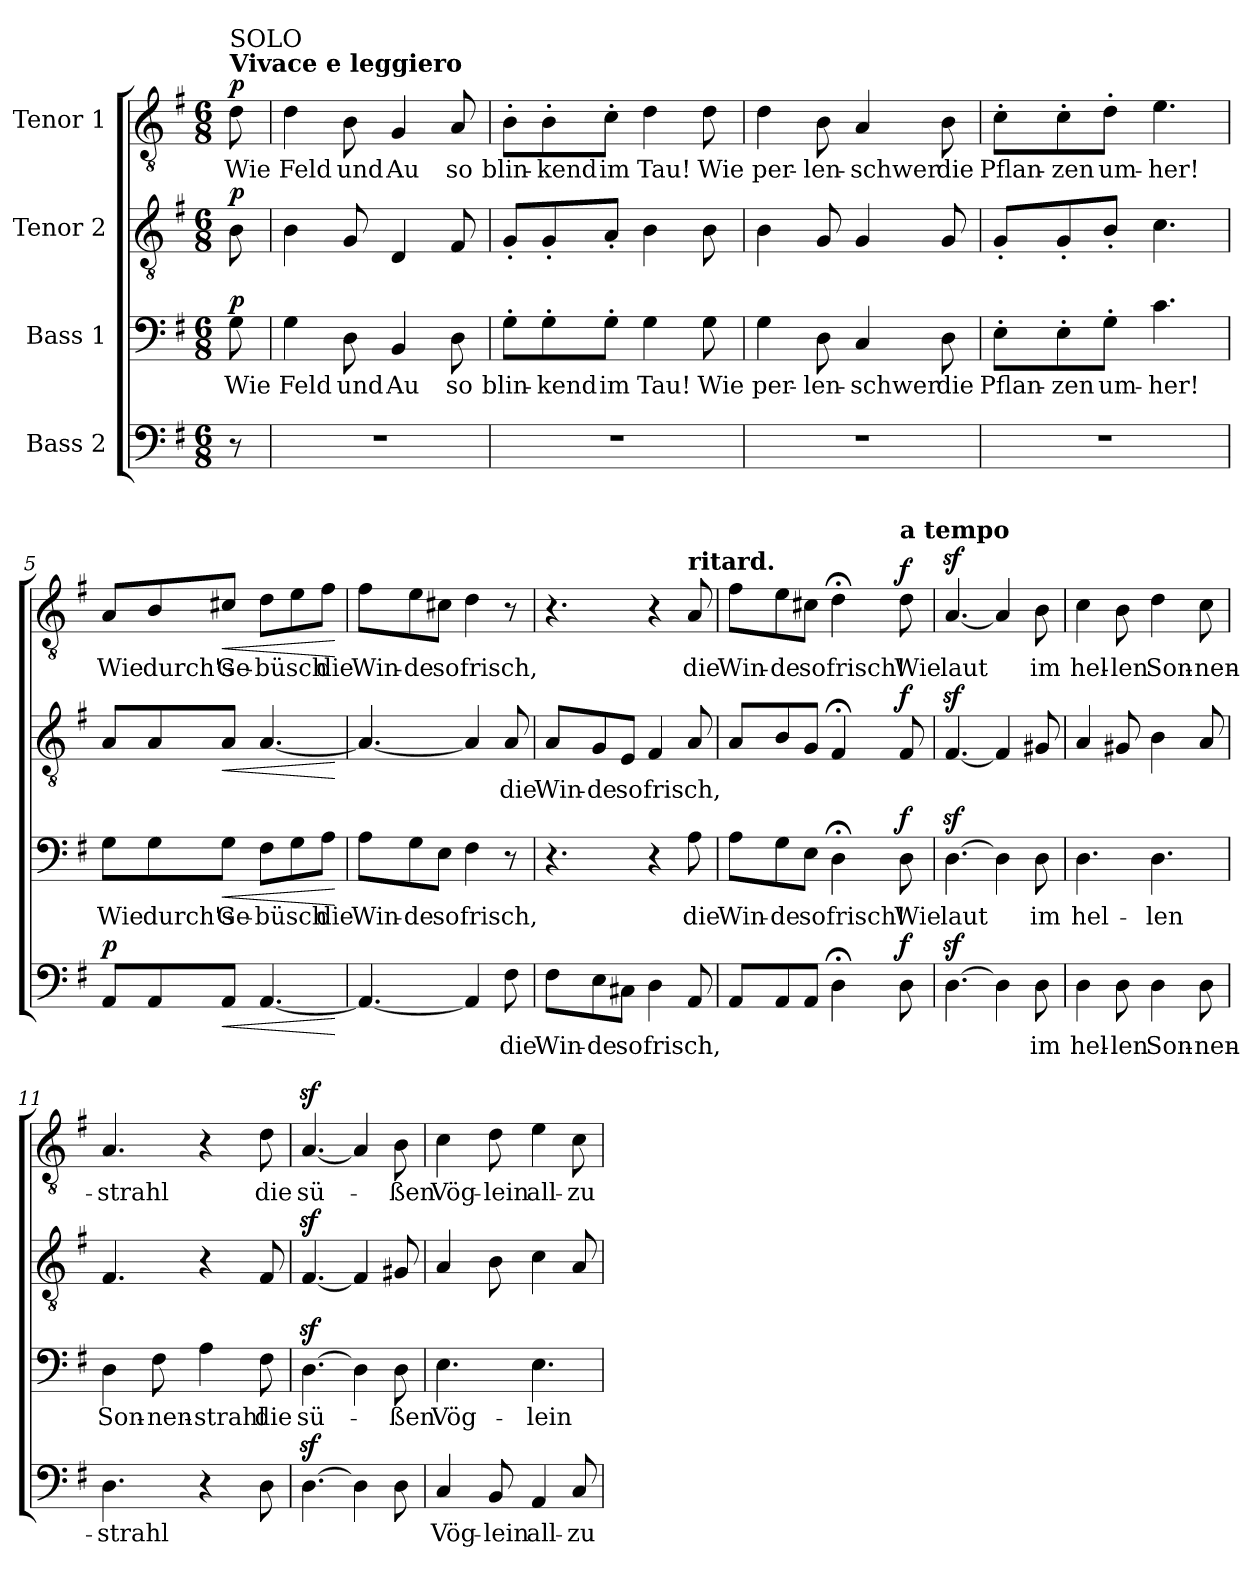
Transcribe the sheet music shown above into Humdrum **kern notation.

**kern	**text	**dynam	**kern	**text	**dynam	**kern	**text	**dynam	**kern	**text	**dynam
*part4	*part4	*part4	*part3	*part3	*part3	*part2	*part2	*part2	*part1	*part1	*part1
*staff4	*staff4	*staff4	*staff3	*staff3	*staff3	*staff2	*staff2	*staff2	*staff1	*staff1	*staff1
*I"Bass 2	*	*	*I"Bass 1	*	*	*I"Tenor 2	*	*	*I"Tenor 1	*	*
*clefF4	*	*	*clefF4	*	*	*clefGv2	*	*	*clefGv2	*	*
*k[f#]	*	*	*k[f#]	*	*	*k[f#]	*	*	*k[f#]	*	*
*M6/8	*	*	*M6/8	*	*	*M6/8	*	*	*M6/8	*	*
=	=	=	=	=	=	=	=	=	=	=	=
!	!	!	!	!	!	!	!	!	!LO:TX:a:B:t=Vivace e leggiero	!	!
!	!	!	!	!	!	!	!	!	!LO:TX:a:t=SOLO	!	!
!	!	!	!	!LO:LY:b	!LO:DY:b	!	!	!LO:DY:b	!	!LO:LY:b	!LO:DY:b
8r	.	.	8G\	Wie	p	8B\	.	p	8d\	Wie	p
=1	=1	=1	=1	=1	=1	=1	=1	=1	=1	=1	=1
!	!	!	!	!LO:LY:b	!	!	!	!	!	!LO:LY:b	!
2.r	.	.	4G\	Feld	.	4B\	.	.	4d\	Feld	.
!	!	!	!	!LO:LY:b	!	!	!	!	!	!LO:LY:b	!
.	.	.	8D\	und	.	8G/	.	.	8B\	und	.
!	!	!	!	!LO:LY:b	!	!	!	!	!	!LO:LY:b	!
.	.	.	4BB/	Au	.	4D/	.	.	4G/	Au	.
!	!	!	!	!LO:LY:b	!	!	!	!	!	!LO:LY:b	!
.	.	.	8D\	so	.	8F#/	.	.	8A/	so	.
=2	=2	=2	=2	=2	=2	=2	=2	=2	=2	=2	=2
!	!	!	!	!LO:LY:b	!	!	!	!	!	!LO:LY:b	!
2.r	.	.	8G'\L	blin-	.	8G'/L	.	.	8B'\L	blin-	.
!	!	!	!	!LO:LY:b	!	!	!	!	!	!LO:LY:b	!
.	.	.	8G'\	-kend	.	8G'/	.	.	8B'\	-kend	.
!	!	!	!	!LO:LY:b	!	!	!	!	!	!LO:LY:b	!
.	.	.	8G'\J	im	.	8A'/J	.	.	8c'\J	im	.
!	!	!	!	!LO:LY:b	!	!	!	!	!	!LO:LY:b	!
.	.	.	4G\	Tau!	.	4B\	.	.	4d\	Tau!	.
!	!	!	!	!LO:LY:b	!	!	!	!	!	!LO:LY:b	!
.	.	.	8G\	Wie	.	8B\	.	.	8d\	Wie	.
=3	=3	=3	=3	=3	=3	=3	=3	=3	=3	=3	=3
!	!	!	!	!LO:LY:b	!	!	!	!	!	!LO:LY:b	!
2.r	.	.	4G\	per-	.	4B\	.	.	4d\	per-	.
!	!	!	!	!LO:LY:b	!	!	!	!	!	!LO:LY:b	!
.	.	.	8D\	-len-	.	8G/	.	.	8B\	-len-	.
!	!	!	!	!LO:LY:b	!	!	!	!	!	!LO:LY:b	!
.	.	.	4C/	-schwer	.	4G/	.	.	4A/	-schwer	.
!	!	!	!	!LO:LY:b	!	!	!	!	!	!LO:LY:b	!
.	.	.	8D\	die	.	8G/	.	.	8B\	die	.
=4	=4	=4	=4	=4	=4	=4	=4	=4	=4	=4	=4
!	!	!	!	!LO:LY:b	!	!	!	!	!	!LO:LY:b	!
2.r	.	.	8E'\L	Pflan-	.	8G'/L	.	.	8c'\L	Pflan-	.
!	!	!	!	!LO:LY:b	!	!	!	!	!	!LO:LY:b	!
.	.	.	8E'\	-zen	.	8G'/	.	.	8c'\	-zen	.
!	!	!	!	!LO:LY:b	!	!	!	!	!	!LO:LY:b	!
.	.	.	8G'\J	um-	.	8B'/J	.	.	8d'\J	um-	.
!	!	!	!	!LO:LY:b	!	!	!	!	!	!LO:LY:b	!
.	.	.	4.c\	-her!	.	4.c\	.	.	4.e\	-her!	.
!!LO:LB:g=z
=5	=5	=5	=5	=5	=5	=5	=5	=5	=5	=5	=5
!	!	!LO:DY:b	!	!LO:LY:b	!	!	!	!	!	!LO:LY:b	!
8AA/L	.	p	8G\L	Wie	.	8A/L	.	.	8A/L	Wie	.
!	!	!	!	!LO:LY:b	!	!	!	!	!	!LO:LY:b	!
8AA/	.	.	8G\	durch's	.	8A/	.	.	8B/	durch's	.
!	!	!LO:HP:b	!	!LO:LY:b	!LO:HP:b	!	!	!LO:HP:b	!	!LO:LY:b	!LO:HP:b
8AA/J	.	<	8G\J	Ge-	<	8A/J	.	<	8c#X/J	Ge-	<
!	!	!	!	!LO:LY:b	!	!	!	!	!	!LO:LY:b	!
[4.AA/	.	.	8F#\L	-büsch	.	[4.A/	.	.	8d\L	-büsch	.
.	.	.	8G\	.	.	.	.	.	8e\	.	.
!	!	!	!	!LO:LY:b	!	!	!	!	!	!LO:LY:b	!
.	.	.	8A\J	die	.	.	.	.	8f#\J	die	.
.	.	[	.	.	[	.	.	[	.	.	[
=6	=6	=6	=6	=6	=6	=6	=6	=6	=6	=6	=6
!	!	!	!	!LO:LY:b	!	!	!	!	!	!LO:LY:b	!
4.AA/_	.	.	8A\L	Win-	.	4.A/_	.	.	8f#\L	Win-	.
!	!	!	!	!LO:LY:b	!	!	!	!	!	!LO:LY:b	!
.	.	.	8G\	-de	.	.	.	.	8e\	-de	.
!	!	!	!	!LO:LY:b	!	!	!	!	!	!LO:LY:b	!
.	.	.	8E\J	so	.	.	.	.	8c#X\J	so	.
!	!	!	!	!LO:LY:b	!	!	!	!	!	!LO:LY:b	!
4AA/]	.	.	4F#\	frisch,	.	4A/]	.	.	4d\	frisch,	.
!	!LO:LY:b	!	!	!	!	!	!LO:LY:b	!	!	!	!
8F#\	die	.	8r	.	.	8A/	die	.	8r	.	.
=7	=7	=7	=7	=7	=7	=7	=7	=7	=7	=7	=7
!	!LO:LY:b	!	!	!	!	!	!LO:LY:b	!	!	!	!
8F#\L	Win-	.	4.r	.	.	8A/L	Win-	.	4.r	.	.
!	!LO:LY:b	!	!	!	!	!	!LO:LY:b	!	!	!	!
8E\	-de	.	.	.	.	8G/	-de	.	.	.	.
!	!LO:LY:b	!	!	!	!	!	!LO:LY:b	!	!	!	!
8C#X\J	so	.	.	.	.	8E/J	so	.	.	.	.
!	!LO:LY:b	!	!	!	!	!	!LO:LY:b	!	!	!	!
4D\	frisch,	.	4r	.	.	4F#/	frisch,	.	4r	.	.
!	!	!	!	!	!	!	!	!	!LO:TX:a:B:t=ritard.	!	!
!	!	!	!	!LO:LY:b	!	!	!	!	!	!LO:LY:b	!
8AA/	.	.	8A\	die	.	8A/	.	.	8A/	die	.
=8	=8	=8	=8	=8	=8	=8	=8	=8	=8	=8	=8
!	!	!	!	!LO:LY:b	!	!	!	!	!	!LO:LY:b	!
8AA/L	.	.	8A\L	Win-	.	8A/L	.	.	8f#\L	Win-	.
!	!	!	!	!LO:LY:b	!	!	!	!	!	!LO:LY:b	!
8AA/	.	.	8G\	-de	.	8B/	.	.	8e\	-de	.
!	!	!	!	!LO:LY:b	!	!	!	!	!	!LO:LY:b	!
8AA/J	.	.	8E\J	so	.	8G/J	.	.	8c#X\J	so	.
!	!	!	!	!LO:LY:b	!	!	!	!	!	!LO:LY:b	!
4D;<\	.	.	4D;<\	frisch!	.	4F#;</	.	.	4d;<\	frisch!	.
!	!	!	!	!	!	!	!	!	!LO:TX:a:B:t=a tempo	!	!
!	!	!LO:DY:b	!	!LO:LY:b	!LO:DY:b	!	!	!LO:DY:b	!	!LO:LY:b	!LO:DY:b
8D\	.	f	8D\	Wie	f	8F#/	.	f	8d\	Wie	f
!!LO:PB:g=z
=9	=9	=9	=9	=9	=9	=9	=9	=9	=9	=9	=9
!	!	!	!	!LO:LY:b	!	!	!	!	!	!LO:LY:b	!
[4.Dz<\	.	.	[4.Dz<\	laut	.	[4.F#z</	.	.	[4.Az</	laut	.
4D\]	.	.	4D\]	.	.	4F#/]	.	.	4A/]	.	.
!	!LO:LY:b	!	!	!LO:LY:b	!	!	!	!	!	!LO:LY:b	!
8D\	im	.	8D\	im	.	8G#X/	.	.	8B\	im	.
!!LO:LB:g=z
=10	=10	=10	=10	=10	=10	=10	=10	=10	=10	=10	=10
!	!LO:LY:b	!	!	!LO:LY:b	!	!	!	!	!	!LO:LY:b	!
4D\	hel-	.	4.D\	hel-	.	4A/	.	.	4c\	hel-	.
!	!LO:LY:b	!	!	!	!	!	!	!	!	!LO:LY:b	!
8D\	-len	.	.	.	.	8G#X/	.	.	8B\	-len	.
!	!LO:LY:b	!	!	!LO:LY:b	!	!	!	!	!	!LO:LY:b	!
4D\	Son-	.	4.D\	-len	.	4B\	.	.	4d\	Son-	.
!	!LO:LY:b	!	!	!	!	!	!	!	!	!LO:LY:b	!
8D\	-nen-	.	.	.	.	8A/	.	.	8c\	-nen-	.
=11	=11	=11	=11	=11	=11	=11	=11	=11	=11	=11	=11
!	!LO:LY:b	!	!	!LO:LY:b	!	!	!	!	!	!LO:LY:b	!
4.D\	-strahl	.	4D\	Son-	.	4.F#/	.	.	4.A/	-strahl	.
!	!	!	!	!LO:LY:b	!	!	!	!	!	!	!
.	.	.	8F#\	-nen-	.	.	.	.	.	.	.
!	!	!	!	!LO:LY:b	!	!	!	!	!	!	!
4r	.	.	4A\	-strahl	.	4r	.	.	4r	.	.
!	!	!	!	!LO:LY:b	!	!	!	!	!	!LO:LY:b	!
8D\	.	.	8F#\	die	.	8F#/	.	.	8d\	die	.
=12	=12	=12	=12	=12	=12	=12	=12	=12	=12	=12	=12
!	!	!	!	!LO:LY:b	!	!	!	!	!	!LO:LY:b	!
[4.Dz<\	.	.	[4.Dz<\	-sü-	.	[4.F#z</	.	.	[4.Az</	-sü-	.
4D\]	.	.	4D\]	.	.	4F#/]	.	.	4A/]	.	.
!	!	!	!	!LO:LY:b	!	!	!	!	!	!LO:LY:b	!
8D\	.	.	8D\	-ßen	.	8G#X/	.	.	8B\	-ßen	.
=13	=13	=13	=13	=13	=13	=13	=13	=13	=13	=13	=13
!	!LO:LY:b	!	!	!LO:LY:b	!	!	!	!	!	!LO:LY:b	!
4C/	Vög-	.	4.E\	Vög-	.	4A/	.	.	4c\	Vög-	.
!	!LO:LY:b	!	!	!	!	!	!	!	!	!LO:LY:b	!
8BB/	-lein	.	.	.	.	8B\	.	.	8d\	-lein	.
!	!LO:LY:b	!	!	!LO:LY:b	!	!	!	!	!	!LO:LY:b	!
4AA/	all-	.	4.E\	-lein	.	4c\	.	.	4e\	all-	.
!	!LO:LY:b	!	!	!	!	!	!	!	!	!LO:LY:b	!
8C/	-zu-	.	.	.	.	8A/	.	.	8c\	-zu-	.
=	=	=	=	=	=	=	=	=	=	=	=
*-	*-	*-	*-	*-	*-	*-	*-	*-	*-	*-	*-
